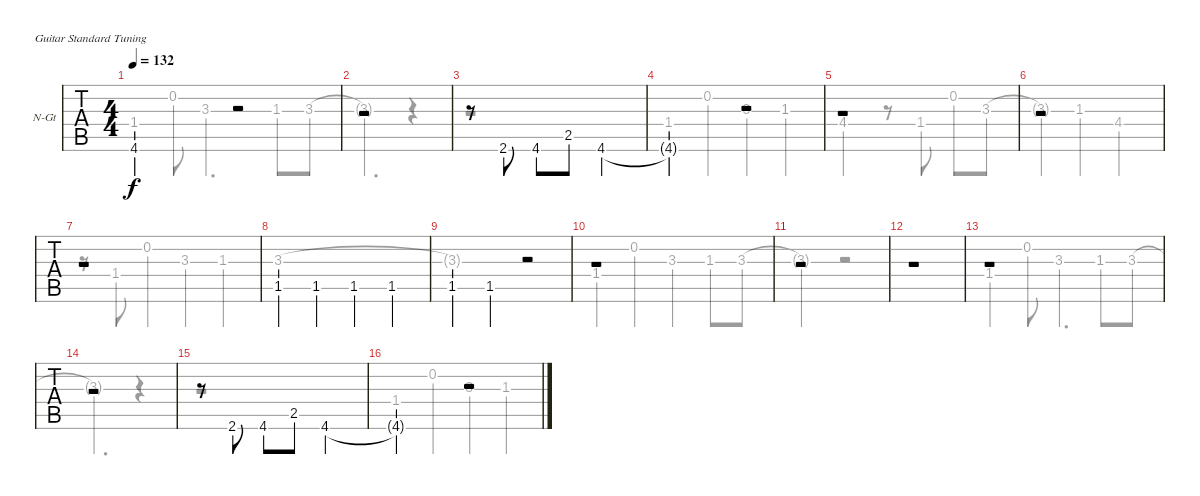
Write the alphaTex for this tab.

\defaultSystemsLayout 4
\bracketExtendMode groupsimilarinstruments
\firstSystemTrackNameOrientation horizontal
\otherSystemsTrackNameOrientation horizontal
\track ("Nylon Guitar" "N-Gt") {instrument acousticguitarnylon}
\staff {tabs}
\tuning (E4 B3 G3 D3 A2 E2)
\voice
\ts (4 4)
\tempo 132
\clef g2
\ks c
4.6{t}.2{dy f} r.2 |
r.1 |
r.8 2.6.8 4.6.8 2.5.8 4.6.2 |
4.6{t}.2 r.2 |
r.1 |
r.1 |
r.1 |
1.5.4 1.5.4 1.5.4 1.5.4 |
1.5.4 1.5.4 r.2 |
r.1 |
r.1 |
r.1 |
r.1 |
r.1 |
r.8 2.6.8 4.6.8 2.5.8 4.6.2 |
4.6{t}.2 r.2
\voice
\clef g2
\ottava regular
\simile none
\ks c
1.4.4{dy f} 0.2.8 3.3.4{d} 1.3.8 3.3.8 |
3.3{t}.2{d} r.4 |
r.1 |
1.4.4 0.2.4 3.3.4 1.3.4 |
4.4.2 r.8 1.4.8 0.2.8 3.3.8 |
3.3{t}.4 1.3.4 4.4.2 |
r.8 1.4.8 0.2.4 3.3.4 1.3.4 |
3.3.1 |
3.3{t}.2 r.2 |
1.4.4 0.2.4 3.3.4 1.3.8 3.3.8 |
3.3{t}.2 r.2 |
r.1 |
1.4.4 0.2.8 3.3.4{d} 1.3.8 3.3.8 |
3.3{t}.2{d} r.4 |
r.1 |
1.4.4 0.2.4 3.3.4 1.3.4
